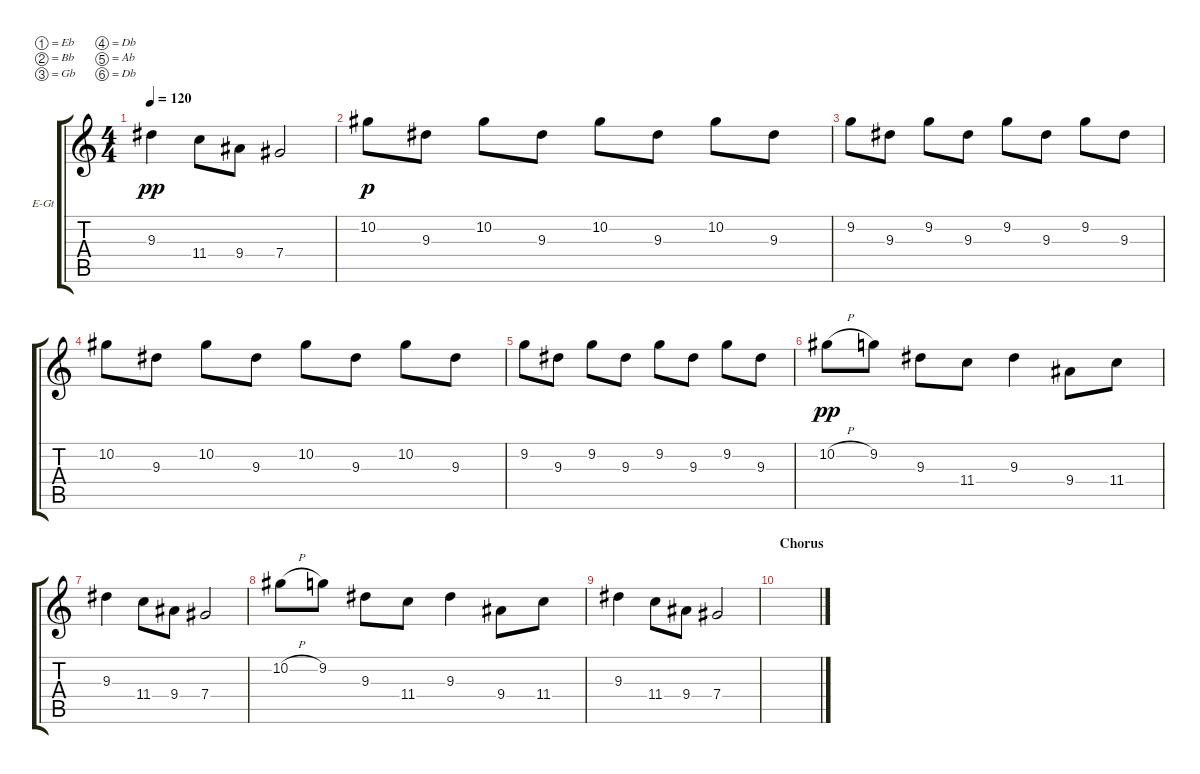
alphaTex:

\defaultSystemsLayout 4
\bracketExtendMode groupsimilarinstruments
\firstSystemTrackNameOrientation horizontal
\otherSystemsTrackNameOrientation horizontal
\track ("Electric Guitar (Drive)" "E-Gt") {instrument overdrivenguitar}
\staff {score tabs}
\tuning (Eb4 Bb3 Gb3 Db3 Ab2 Db2)
\ts (4 4)
\tempo 120
\clef g2
\ks c
9.3.4{dy pp} 11.4.8 9.4.8 7.4.2 |
10.2.8{dy p} 9.3.8 10.2.8 9.3.8 10.2.8 9.3.8 10.2.8 9.3.8 |
9.2.8 9.3.8 9.2.8 9.3.8 9.2.8 9.3.8 9.2.8 9.3.8 |
10.2.8 9.3.8 10.2.8 9.3.8 10.2.8 9.3.8 10.2.8 9.3.8 |
9.2.8 9.3.8 9.2.8 9.3.8 9.2.8 9.3.8 9.2.8 9.3.8 |
10.2{h}.8{dy pp} 9.2.8 9.3.8 11.4.8 9.3.4 9.4.8 11.4.8 |
9.3.4 11.4.8 9.4.8 7.4.2 |
10.2{h}.8 9.2.8 9.3.8 11.4.8 9.3.4 9.4.8 11.4.8 |
9.3.4 11.4.8 9.4.8 7.4.2 |
\section ("" "Chorus")
